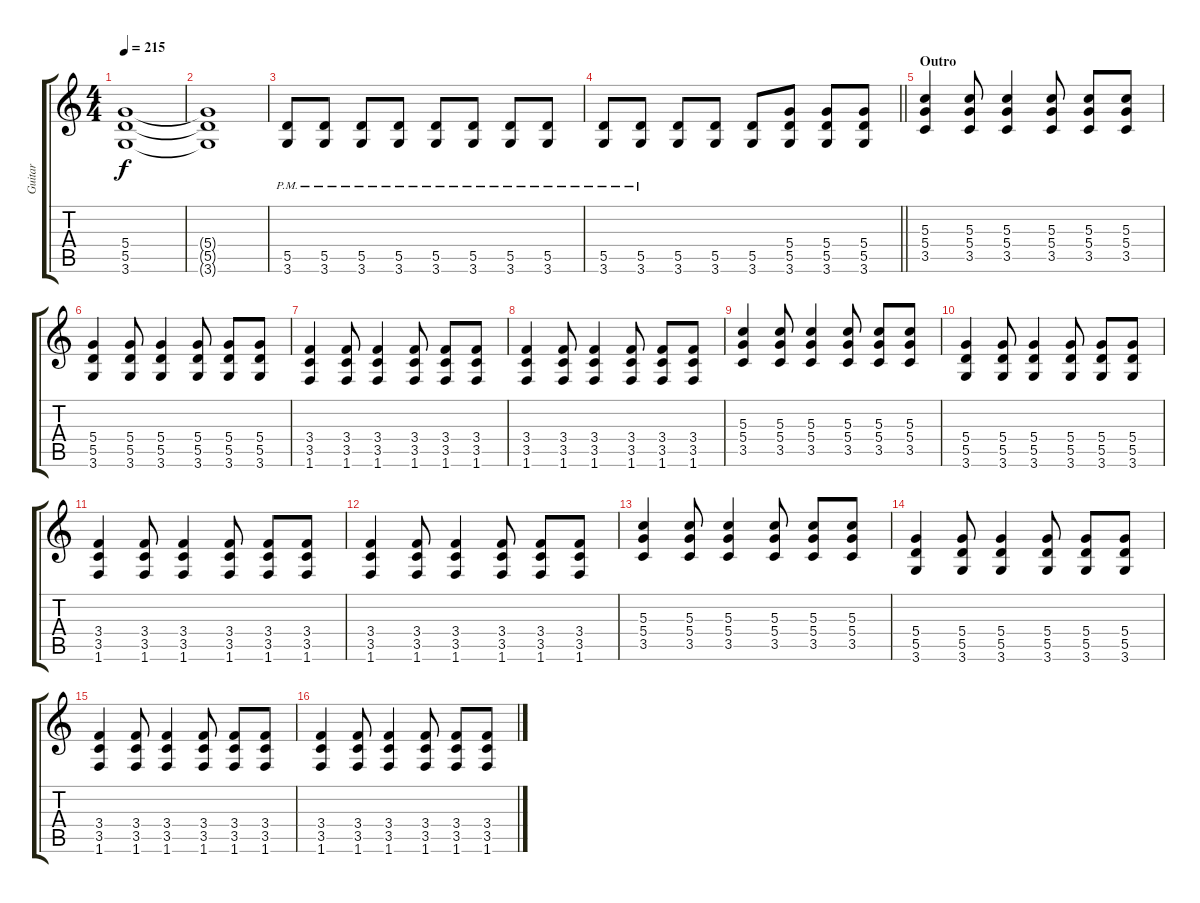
\track ("Guitar" "Guitar") {instrument distortionguitar}
\staff {score tabs}
\tuning (E4 B3 G3 D3 A2 E2) {hide}
\ts (4 4)
\tempo 215
\clef g2
\ks c
(5.4 5.5 3.6).1{dy f} |
(5.4{t} 5.5{t} 3.6{t}).1 |
(5.5{pm} 3.6{pm}).8 (5.5{pm} 3.6{pm}).8 (5.5{pm} 3.6{pm}).8 (5.5{pm} 3.6{pm}).8 (5.5{pm} 3.6{pm}).8 (5.5{pm} 3.6{pm}).8 (5.5{pm} 3.6{pm}).8 (5.5{pm} 3.6{pm}).8 |
\barLineRight lightlight
(5.5{pm} 3.6{pm}).8 (5.5{pm} 3.6{pm}).8 (5.5 3.6).8 (5.5 3.6).8 (5.5 3.6).8 (5.4 5.5 3.6).8 (5.4 5.5 3.6).8 (5.4 5.5 3.6).8 |
\section ("" "Outro")
(5.3 5.4 3.5).4 (5.3 5.4 3.5).8 (5.3 5.4 3.5).4 (5.3 5.4 3.5).8 (5.3 5.4 3.5).8 (5.3 5.4 3.5).8 |
(5.4 5.5 3.6).4 (5.4 5.5 3.6).8 (5.4 5.5 3.6).4 (5.4 5.5 3.6).8 (5.4 5.5 3.6).8 (5.4 5.5 3.6).8 |
(3.4 3.5 1.6).4 (3.4 3.5 1.6).8 (3.4 3.5 1.6).4 (3.4 3.5 1.6).8 (3.4 3.5 1.6).8 (3.4 3.5 1.6).8 |
(3.4 3.5 1.6).4 (3.4 3.5 1.6).8 (3.4 3.5 1.6).4 (3.4 3.5 1.6).8 (3.4 3.5 1.6).8 (3.4 3.5 1.6).8 |
(5.3 5.4 3.5).4 (5.3 5.4 3.5).8 (5.3 5.4 3.5).4 (5.3 5.4 3.5).8 (5.3 5.4 3.5).8 (5.3 5.4 3.5).8 |
(5.4 5.5 3.6).4 (5.4 5.5 3.6).8 (5.4 5.5 3.6).4 (5.4 5.5 3.6).8 (5.4 5.5 3.6).8 (5.4 5.5 3.6).8 |
(3.4 3.5 1.6).4 (3.4 3.5 1.6).8 (3.4 3.5 1.6).4 (3.4 3.5 1.6).8 (3.4 3.5 1.6).8 (3.4 3.5 1.6).8 |
(3.4 3.5 1.6).4 (3.4 3.5 1.6).8 (3.4 3.5 1.6).4 (3.4 3.5 1.6).8 (3.4 3.5 1.6).8 (3.4 3.5 1.6).8 |
(5.3 5.4 3.5).4 (5.3 5.4 3.5).8 (5.3 5.4 3.5).4 (5.3 5.4 3.5).8 (5.3 5.4 3.5).8 (5.3 5.4 3.5).8 |
(5.4 5.5 3.6).4 (5.4 5.5 3.6).8 (5.4 5.5 3.6).4 (5.4 5.5 3.6).8 (5.4 5.5 3.6).8 (5.4 5.5 3.6).8 |
(3.4 3.5 1.6).4 (3.4 3.5 1.6).8 (3.4 3.5 1.6).4 (3.4 3.5 1.6).8 (3.4 3.5 1.6).8 (3.4 3.5 1.6).8 |
(3.4 3.5 1.6).4 (3.4 3.5 1.6).8 (3.4 3.5 1.6).4 (3.4 3.5 1.6).8 (3.4 3.5 1.6).8 (3.4 3.5 1.6).8
